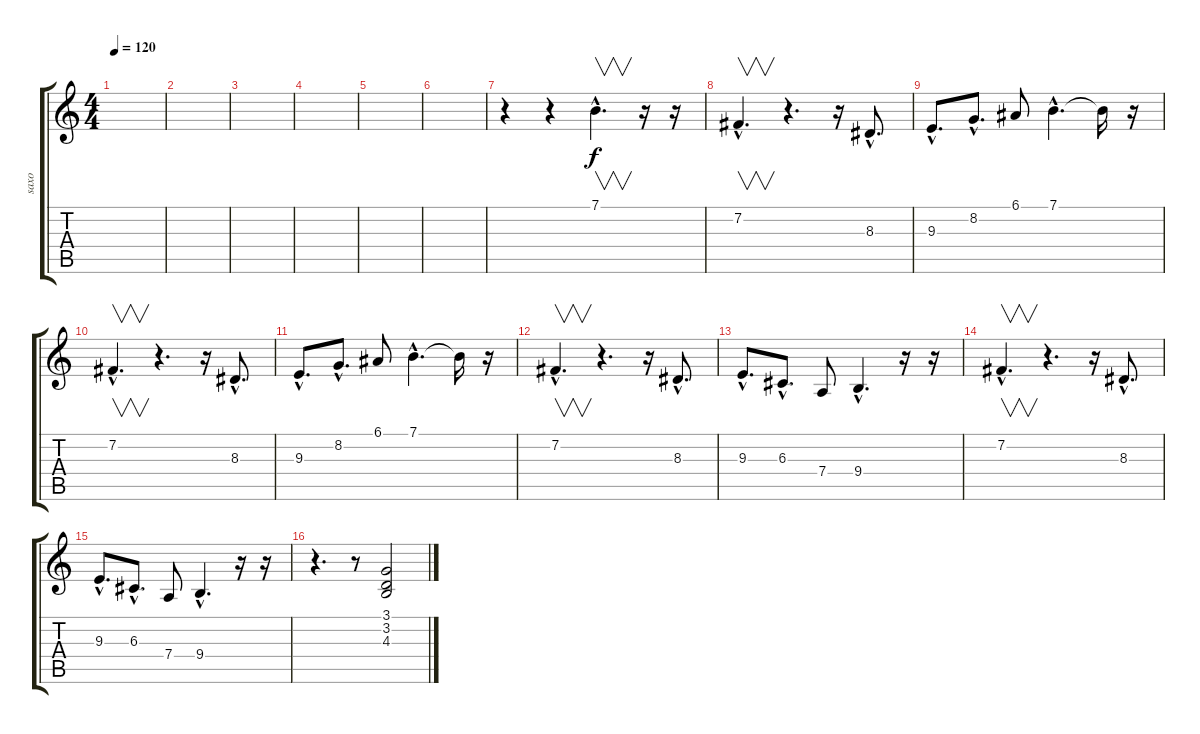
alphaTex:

\track ("saxo" "saxo") {instrument bassoon}
\staff {score tabs}
\tuning (E4 B3 G3 D3 A2 E2) {hide}
\ts (4 4)
\tempo 120
\clef g2
\ks c
|
|
|
|
|
|
r.4 r.4 7.1{hac}.4{v d} r.16 r.16 |
7.2{hac}.4{v d} r.4{d} r.16 8.3{hac}.8{d} |
9.3{hac}.8{d} 8.2{hac}.8{d} 6.1.8 7.1{hac}.4{d} 7.1{t}.16 r.16 |
7.2{hac}.4{v d} r.4{d} r.16 8.3{hac}.8{d} |
9.3{hac}.8{d} 8.2{hac}.8{d} 6.1.8 7.1{hac}.4{d} 7.1{t}.16 r.16 |
7.2{hac}.4{v d} r.4{d} r.16 8.3{hac}.8{d} |
9.3{hac}.8{d} 6.3{hac}.8{d} 7.4.8 9.4{hac}.4{d} r.16 r.16 |
7.2{hac}.4{v d} r.4{d} r.16 8.3{hac}.8{d} |
9.3{hac}.8{d} 6.3{hac}.8{d} 7.4.8 9.4{hac}.4{d} r.16 r.16 |
r.4{d} r.8 (3.1 3.2 4.3).2
